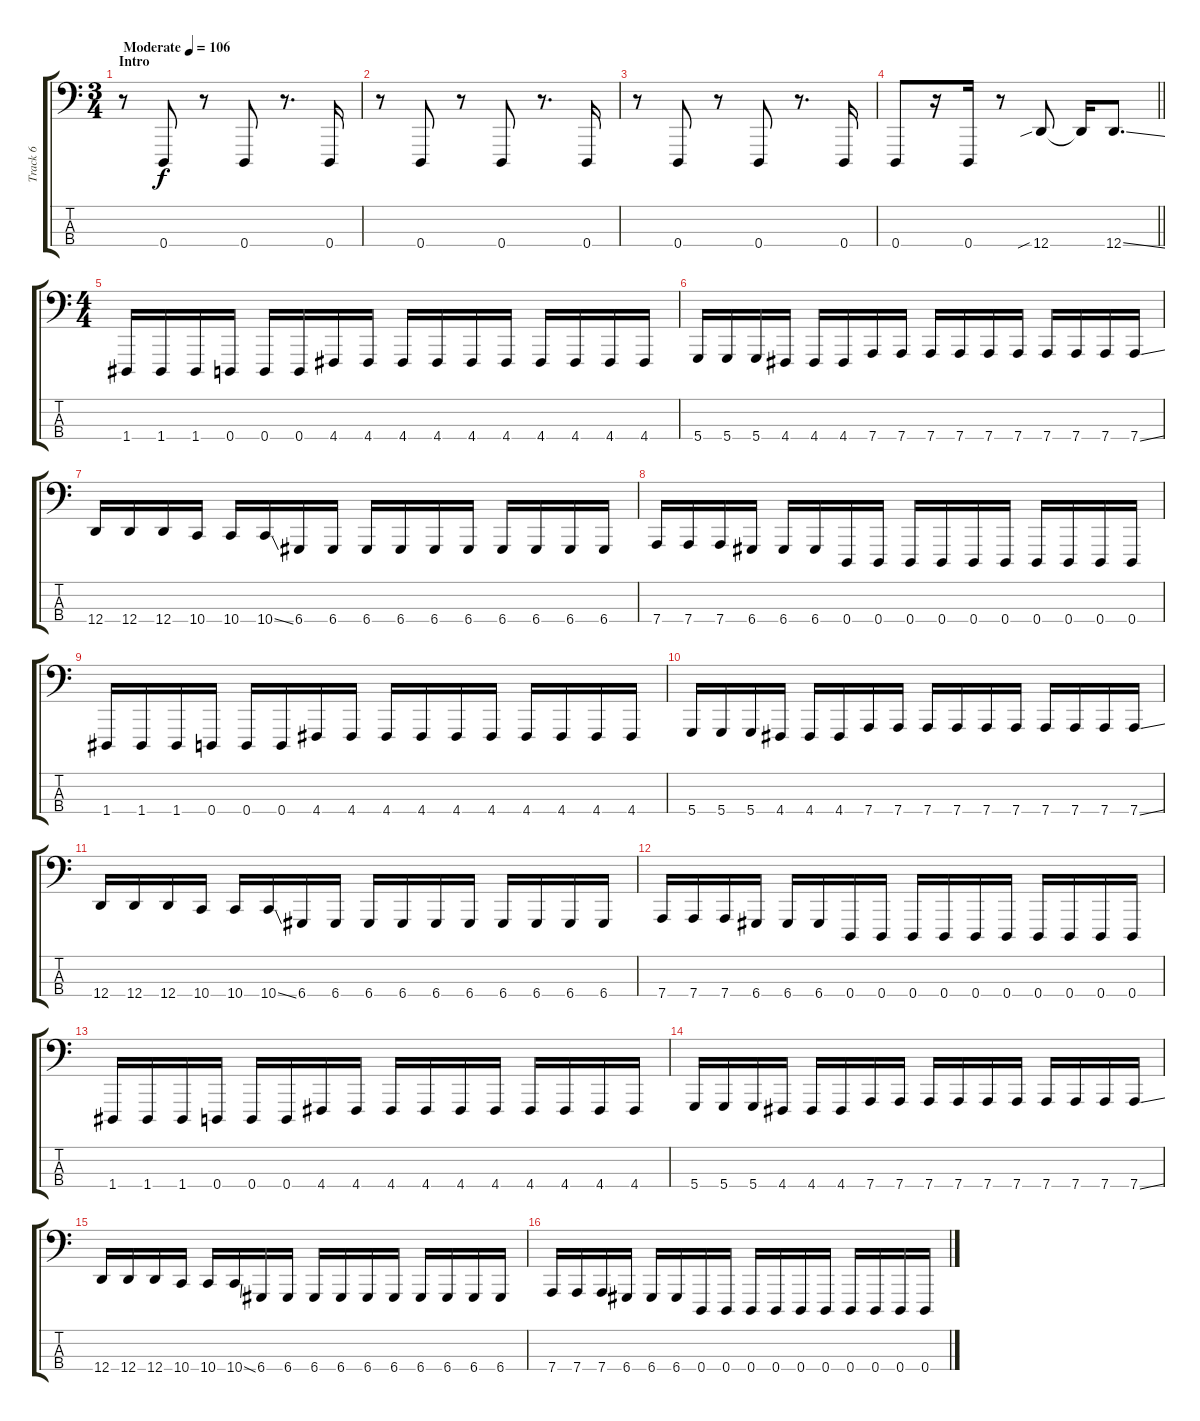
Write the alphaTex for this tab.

\track ("Track 6" "Track 6") {instrument lead8bassandlead}
\staff {score tabs}
\tuning (G2 D2 A1 D1) {hide}
\ts (3 4)
\section ("" "Intro")
\tempo (106 "Moderate")
\clef f4
\ks c
r.8{dy f instrument lead8bassandlead} 0.4.8 r.8 0.4.8 r.8{d} 0.4.16 |
r.8 0.4.8 r.8 0.4.8 r.8{d} 0.4.16 |
r.8 0.4.8 r.8 0.4.8 r.8{d} 0.4.16 |
\barLineRight lightlight
0.4.8 r.16 0.4.16 r.8 12.4{sib}.8 12.4{t}.16 12.4{ss}.8{d} |
\ts (4 4)
\section ("" "")
1.4.16 1.4.16 1.4.16 0.4.16 0.4.16 0.4.16 4.4.16 4.4.16 4.4.16 4.4.16 4.4.16 4.4.16 4.4.16 4.4.16 4.4.16 4.4.16 |
5.4.16 5.4.16 5.4.16 4.4.16 4.4.16 4.4.16 7.4.16 7.4.16 7.4.16 7.4.16 7.4.16 7.4.16 7.4.16 7.4.16 7.4.16 7.4{ss}.16 |
12.4.16 12.4.16 12.4.16 10.4.16 10.4.16 10.4{ss}.16 6.4.16 6.4.16 6.4.16 6.4.16 6.4.16 6.4.16 6.4.16 6.4.16 6.4.16 6.4.16 |
7.4.16 7.4.16 7.4.16 6.4.16 6.4.16 6.4.16 0.4.16 0.4.16 0.4.16 0.4.16 0.4.16 0.4.16 0.4.16 0.4.16 0.4.16 0.4.16 |
1.4.16 1.4.16 1.4.16 0.4.16 0.4.16 0.4.16 4.4.16 4.4.16 4.4.16 4.4.16 4.4.16 4.4.16 4.4.16 4.4.16 4.4.16 4.4.16 |
5.4.16 5.4.16 5.4.16 4.4.16 4.4.16 4.4.16 7.4.16 7.4.16 7.4.16 7.4.16 7.4.16 7.4.16 7.4.16 7.4.16 7.4.16 7.4{ss}.16 |
12.4.16 12.4.16 12.4.16 10.4.16 10.4.16 10.4{ss}.16 6.4.16 6.4.16 6.4.16 6.4.16 6.4.16 6.4.16 6.4.16 6.4.16 6.4.16 6.4.16 |
7.4.16 7.4.16 7.4.16 6.4.16 6.4.16 6.4.16 0.4.16 0.4.16 0.4.16 0.4.16 0.4.16 0.4.16 0.4.16 0.4.16 0.4.16 0.4.16 |
1.4.16 1.4.16 1.4.16 0.4.16 0.4.16 0.4.16 4.4.16 4.4.16 4.4.16 4.4.16 4.4.16 4.4.16 4.4.16 4.4.16 4.4.16 4.4.16 |
5.4.16 5.4.16 5.4.16 4.4.16 4.4.16 4.4.16 7.4.16 7.4.16 7.4.16 7.4.16 7.4.16 7.4.16 7.4.16 7.4.16 7.4.16 7.4{ss}.16 |
12.4.16 12.4.16 12.4.16 10.4.16 10.4.16 10.4{ss}.16 6.4.16 6.4.16 6.4.16 6.4.16 6.4.16 6.4.16 6.4.16 6.4.16 6.4.16 6.4.16 |
7.4.16 7.4.16 7.4.16 6.4.16 6.4.16 6.4.16 0.4.16 0.4.16 0.4.16 0.4.16 0.4.16 0.4.16 0.4.16 0.4.16 0.4.16 0.4.16
